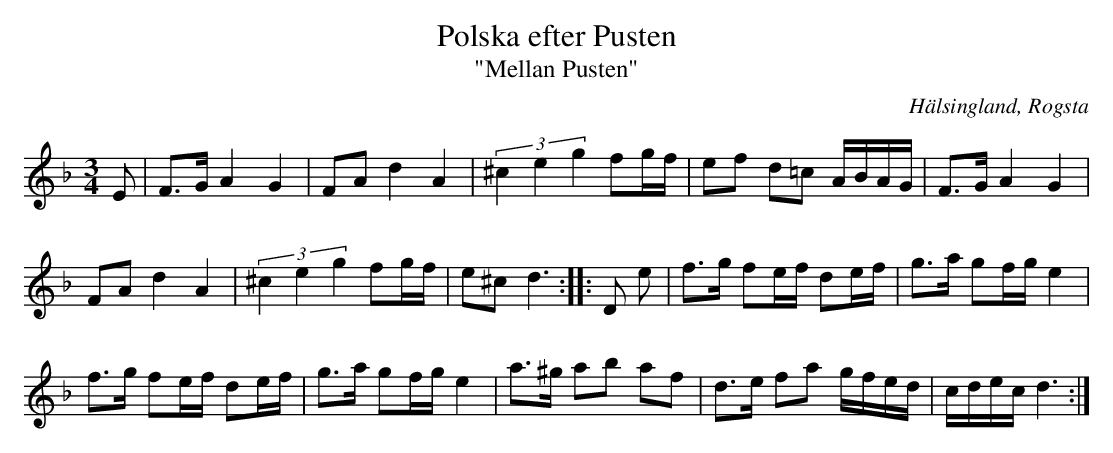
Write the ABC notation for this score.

X:1
T:Polska efter Pusten
T:"Mellan Pusten"
O:Hälsingland, Rogsta
M:3/4
L:1/8
K:Dm
E | F>G A2 G2 | FA d2 A2 | (3:2:3^c2 e2 g2 fg/f/ | ef d=c A/B/A/G/ | F>G A2 G2 |
FA d2 A2 | (3:2:3^c2 e2 g2 fg/f/ | e^c d3 ::[D] e | f>g fe/f/ de/f/ | g>a gf/g/ e2 |
f>g fe/f/ de/f/ | g>a gf/g/ e2 | a>^g ab af | d>e fa g/f/e/d/ | c/d/e/c/ d3 :|]
